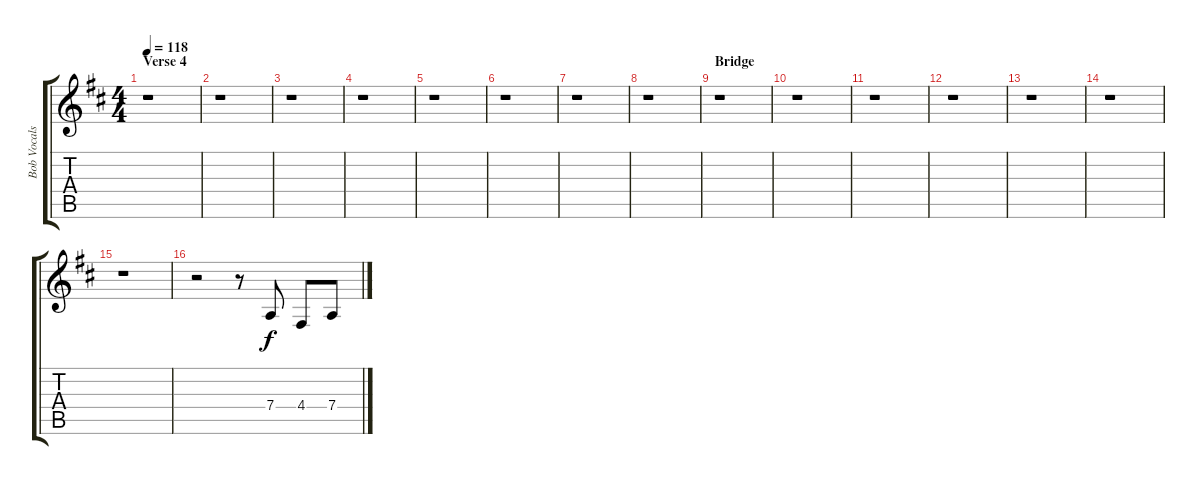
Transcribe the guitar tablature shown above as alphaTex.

\track ("Bob Vocals" "Bob Vocals") {instrument altosax}
\staff {score tabs}
\tuning (E4 B3 G3 D3 A2 E2) {hide}
\ts (4 4)
\section ("" "Verse 4")
\tempo 118
\clef g2
\ks d
r.1{dy f} |
r.1 |
r.1 |
r.1 |
r.1 |
r.1 |
r.1 |
r.1 |
\section ("" "Bridge")
r.1 |
r.1 |
r.1 |
r.1 |
r.1 |
r.1 |
r.1 |
r.2 r.8 7.4.8 4.4.8 7.4.8
